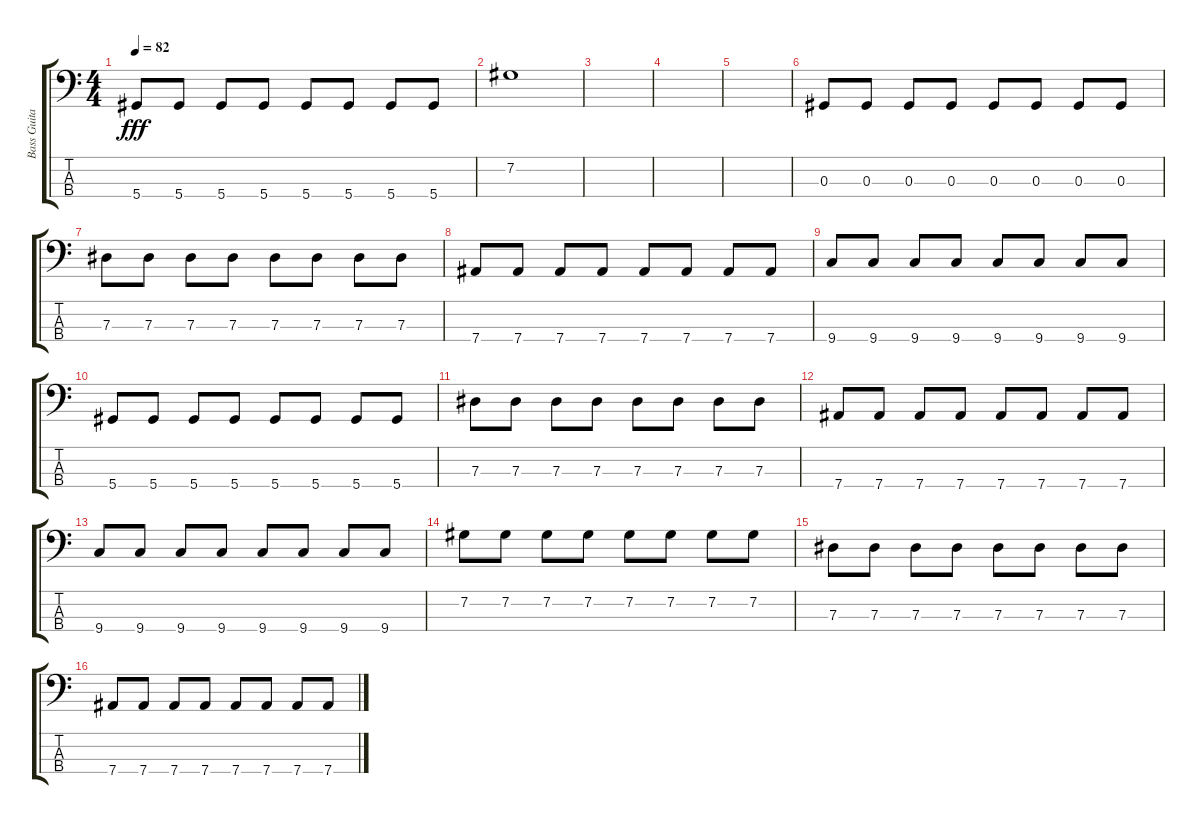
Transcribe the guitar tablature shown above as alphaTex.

\track ("Bass Guitar" "Bass Guita") {instrument electricbassfinger}
\staff {score tabs}
\tuning (Gb2 Db2 Ab1 Eb1) {hide}
\ts (4 4)
\tempo 82
\clef f4
\ks c
5.4.8{dy fff} 5.4.8 5.4.8 5.4.8 5.4.8 5.4.8 5.4.8 5.4.8 |
7.2.1 |
|
|
|
0.3.8 0.3.8 0.3.8 0.3.8 0.3.8 0.3.8 0.3.8 0.3.8 |
7.3.8 7.3.8 7.3.8 7.3.8 7.3.8 7.3.8 7.3.8 7.3.8 |
7.4.8 7.4.8 7.4.8 7.4.8 7.4.8 7.4.8 7.4.8 7.4.8 |
9.4.8 9.4.8 9.4.8 9.4.8 9.4.8 9.4.8 9.4.8 9.4.8 |
5.4.8 5.4.8 5.4.8 5.4.8 5.4.8 5.4.8 5.4.8 5.4.8 |
7.3.8 7.3.8 7.3.8 7.3.8 7.3.8 7.3.8 7.3.8 7.3.8 |
7.4.8 7.4.8 7.4.8 7.4.8 7.4.8 7.4.8 7.4.8 7.4.8 |
9.4.8 9.4.8 9.4.8 9.4.8 9.4.8 9.4.8 9.4.8 9.4.8 |
7.2.8 7.2.8 7.2.8 7.2.8 7.2.8 7.2.8 7.2.8 7.2.8 |
7.3.8 7.3.8 7.3.8 7.3.8 7.3.8 7.3.8 7.3.8 7.3.8 |
7.4.8 7.4.8 7.4.8 7.4.8 7.4.8 7.4.8 7.4.8 7.4.8
